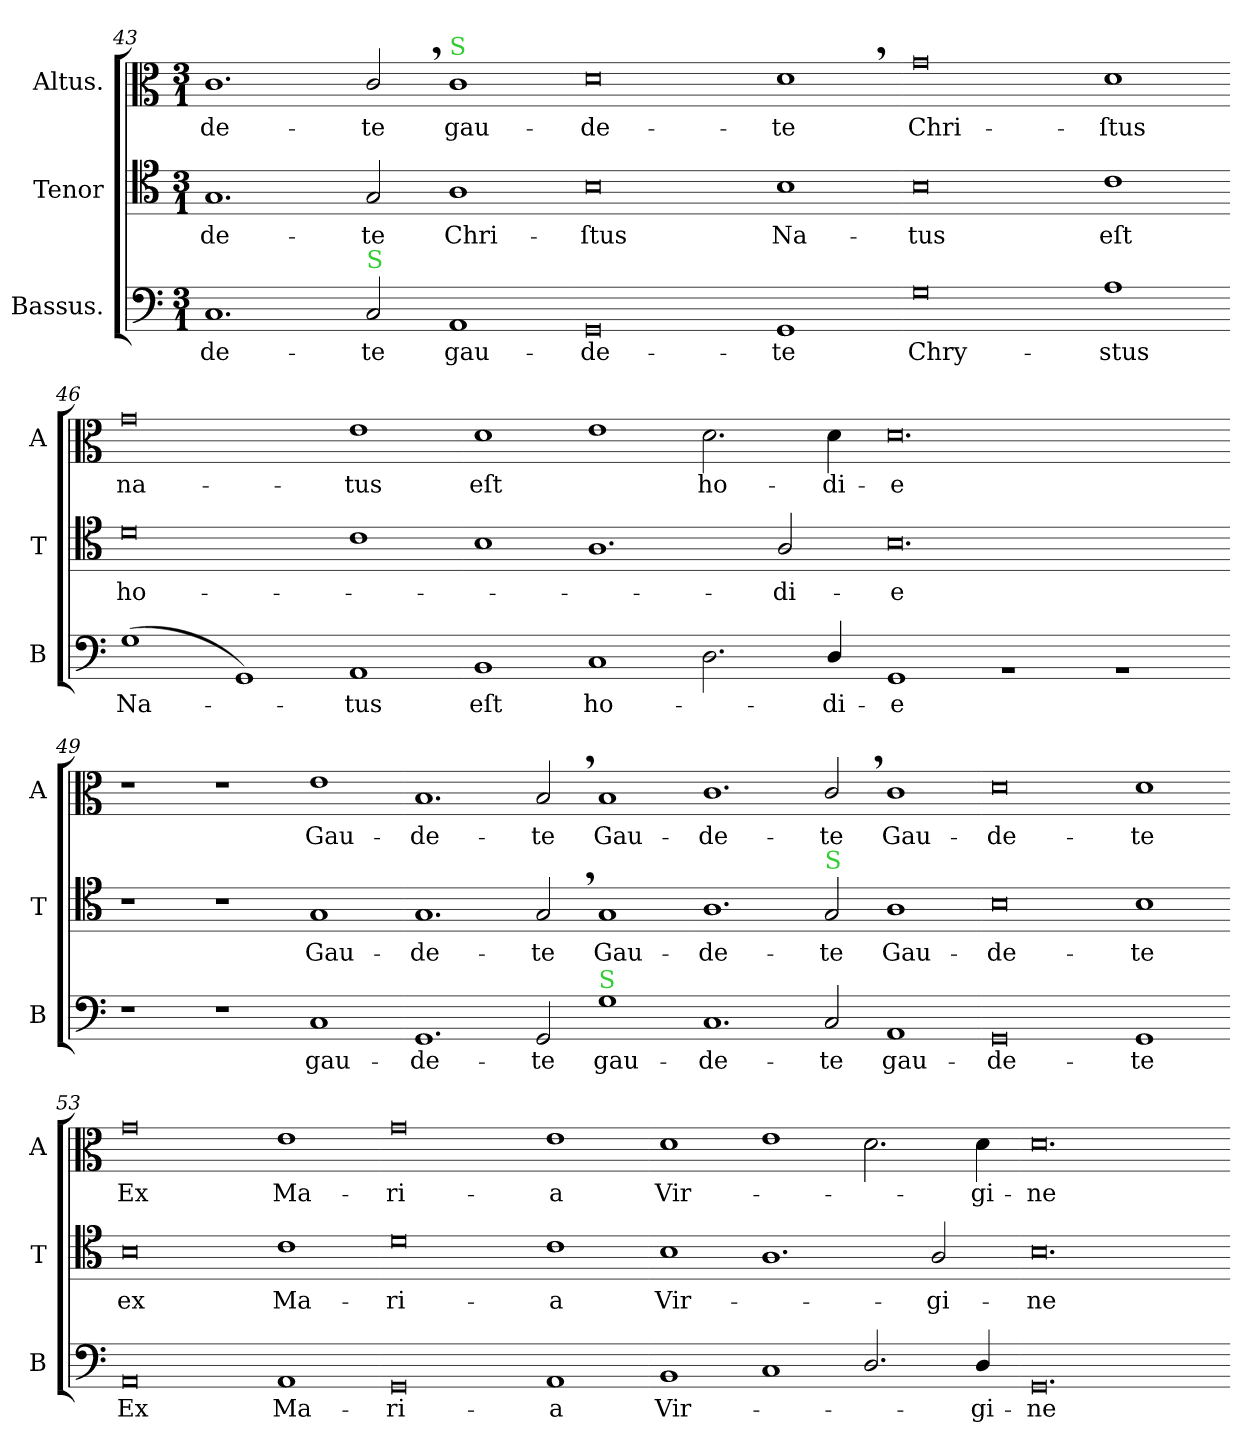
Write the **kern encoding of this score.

**kern	**text	**kern	**text	**kern	**text
*part3	*part3	*part2	*part2	*part1	*part1
*staff3	*staff3	*staff2	*staff2	*staff1	*staff1
*I"Bassus.	*	*I"Tenor	*	*I"Altus.	*
*I'B	*	*I'T	*	*I'A	*
*clefF4	*	*clefC4	*	*clefC3	*
*k[]	*	*k[]	*	*k[]	*
*M3/1	*	*M3/1	*	*M3/1	*
=43	=43	=43	=43	=43	=43
!	!LO:LY:i	!	!	!	!LO:LY:i
1.C	-de-	1.G	-de-	1.c	-de-
!LO:TX:a:color=limegreen:t=S	!	!	!	!	!
!	!LO:LY:i	!	!	!	!LO:LY:i
2C/	-te	2G/	-te	2c,</	-te
!	!	!	!	!LO:TX:a:color=limegreen:t=S	!
!	!LO:LY:i	!	!	!	!LO:LY:i
1AA	gau-	1A	Chri-	1c	gau-
=44-	=44-	=44-	=44-	=44-	=44-
!	!LO:LY:i	!	!	!	!LO:LY:i
0GG	-de-	0B	-ſtus	0d	-de-
!	!LO:LY:i	!	!	!	!LO:LY:i
1GG	-te	1B	Na-	1d,<	-te
=45-	=45-	=45-	=45-	=45-	=45-
0G	Chry-	0B	-tus	0g	Chri-
1A	-stus	1c	eſt	1d	-ſtus
=46-	=46-	=46-	=46-	=46-	=46-
(>1G	Na-	0d	ho-	0g	na-
1GG)	.	.	.	.	.
1AA	-tus	1c	.	1e	-tus
=47-	=47-	=47-	=47-	=47-	=47-
1BB	eſt	1B	.	1d	eſt
1C	ho-	1.A	.	1e	.
2.D\	.	.	.	2.d\	ho-
.	.	2A/	-di-	.	.
4D/	-di-	.	.	4d\	-di-
=48-	=48-	=48-	=48-	=48-	=48-
1GG	-e	0.B	-e	0.d	-e
1rBB	.	.	.	.	.
1rBB	.	.	.	.	.
=49-	=49-	=49-	=49-	=49-	=49-
1r	.	1r	.	1r	.
1r	.	1r	.	1r	.
1C	gau-	1G	Gau-	1e	Gau-
=50-	=50-	=50-	=50-	=50-	=50-
1.GG	-de-	1.G	-de-	1.B	-de-
2GG/	-te	2G,</	-te	2B,</	-te
!LO:TX:a:color=limegreen:t=S	!	!	!	!	!
!	!	!	!LO:LY:i	!	!LO:LY:i
1G	gau-	1G	Gau-	1B	Gau-
=51-	=51-	=51-	=51-	=51-	=51-
!	!	!	!LO:LY:i	!	!LO:LY:i
1.C	-de-	1.A	-de-	1.c	-de-
!	!	!LO:TX:a:color=limegreen:t=S	!	!	!
!	!	!	!LO:LY:i	!	!LO:LY:i
2C/	-te	2G/	-te	2c,</	-te
!	!LO:LY:i	!	!LO:LY:i	!	!LO:LY:i
1AA	gau-	1A	Gau-	1c	Gau-
=52-	=52-	=52-	=52-	=52-	=52-
!	!LO:LY:i	!	!LO:LY:i	!	!LO:LY:i
0GG	-de-	0B	-de-	0d	-de-
!	!LO:LY:i	!	!LO:LY:i	!	!LO:LY:i
1GG	-te	1B	-te	1d	-te
=53-	=53-	=53-	=53-	=53-	=53-
0AA	Ex	0B	ex	0g	Ex
1AA	Ma-	1c	Ma-	1e	Ma-
=54-	=54-	=54-	=54-	=54-	=54-
0GG	-ri-	0d	-ri-	0g	-ri-
1AA	-a	1c	-a	1e	-a
=55-	=55-	=55-	=55-	=55-	=55-
1BB	Vir-	1B	Vir-	1d	Vir-
1C	.	1.A	.	1e	.
2.D/	.	.	.	2.d\	.
.	.	2A/	-gi-	.	.
4D/	-gi-	.	.	4d\	-gi-
=56-	=56-	=56-	=56-	=56-	=56-
0.GG	-ne	0.B	-ne	0.d	-ne
=-	=-	=-	=-	=-	=-
*-	*-	*-	*-	*-	*-
